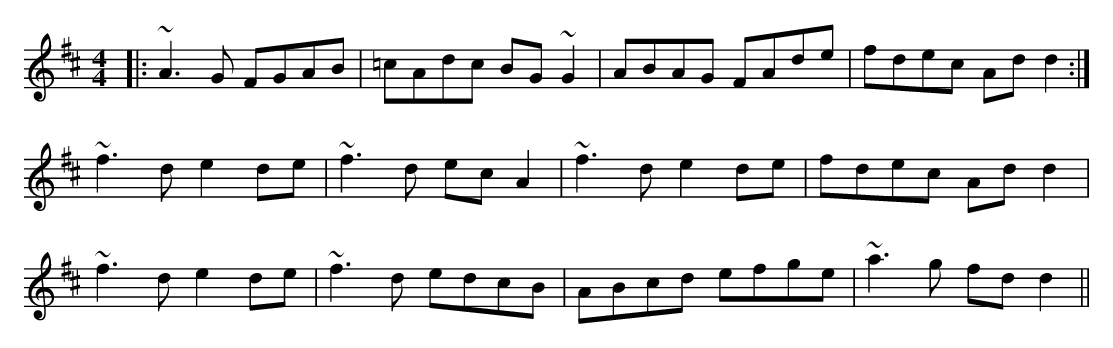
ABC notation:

X:1
M:4/4
K:D
|:~A3G FGAB|=cAdc BG~G2|ABAG FAde|fdec Add2:|
~f3d e2de|~f3d ecA2|~f3d e2de|fdec Add2|
~f3d e2de|~f3d edcB|ABcd efge|~a3g fdd2||
